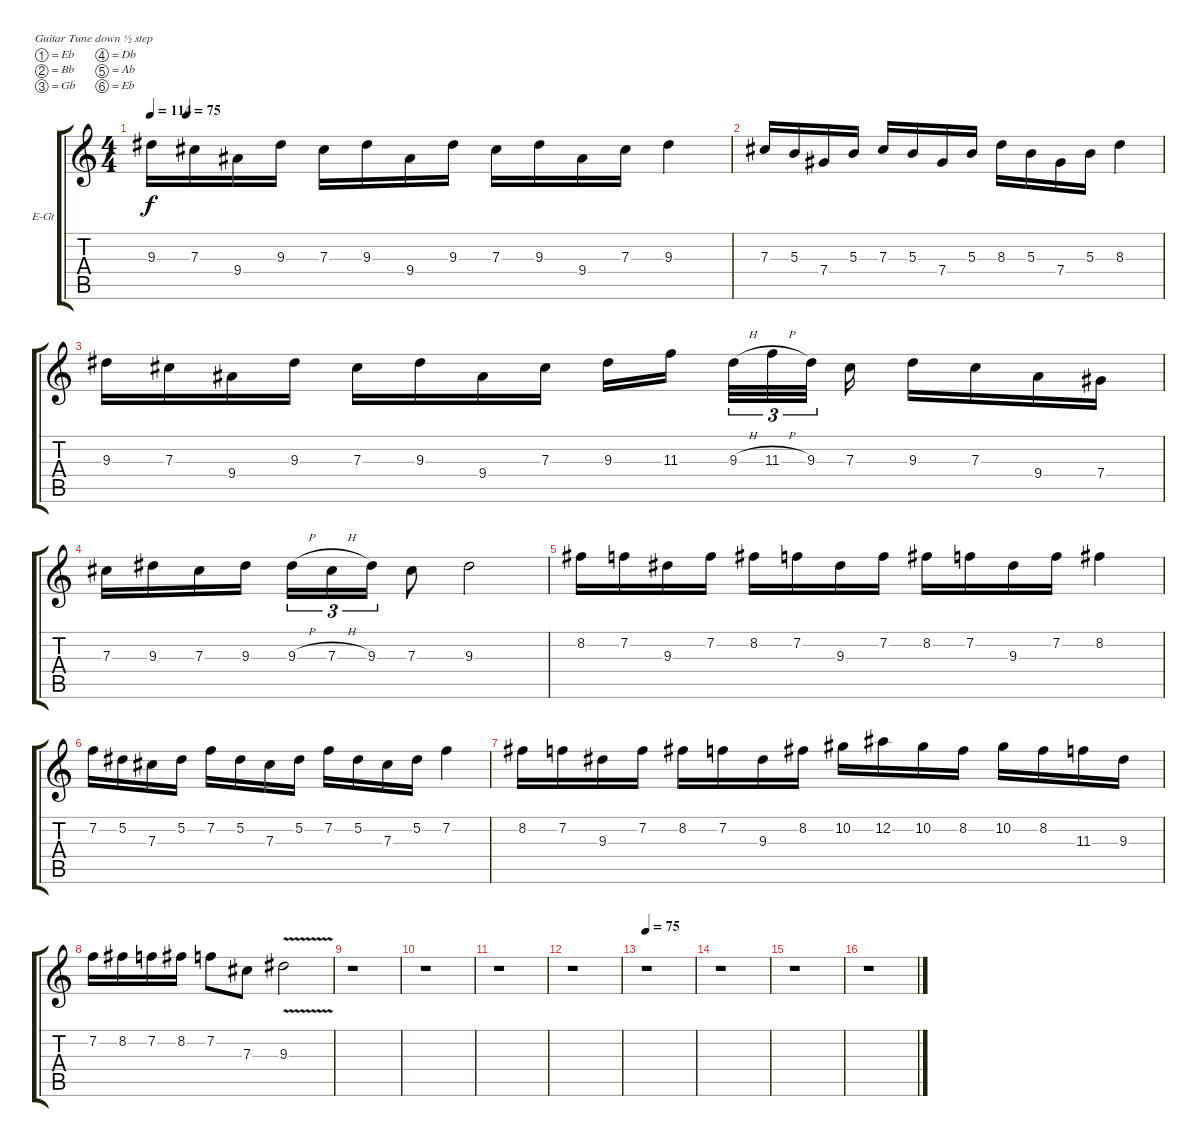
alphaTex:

\bracketExtendMode groupsimilarinstruments
\firstSystemTrackNameOrientation horizontal
\otherSystemsTrackNameOrientation horizontal
\track ("Гитара 2" "E-Gt") {instrument distortionguitar}
\staff {score tabs}
\tuning (Eb4 Bb3 Gb3 Db3 Ab2 Eb2)
\ts (4 4)
\tempo 114
\tempo (75 0.0625)
\clef g2
\ks c
9.3.16{dy f} 7.3.16 9.4.16 9.3.16 7.3.16 9.3.16 9.4.16 9.3.16 7.3.16 9.3.16 9.4.16 7.3.16 9.3.4 |
7.3.16 5.3.16 7.4.16 5.3.16 7.3.16 5.3.16 7.4.16 5.3.16 8.3.16 5.3.16 7.4.16 5.3.16 8.3.4 |
9.3.16 7.3.16 9.4.16 9.3.16 7.3.16 9.3.16 9.4.16 7.3.16 9.3.16 11.3.16 9.3{h}.32{tu (3 2)} 11.3{h}.32{tu (3 2)} 9.3.32{tu (3 2)} 7.3.16 9.3.16 7.3.16 9.4.16 7.4.16 |
7.3.16 9.3.16 7.3.16 9.3.16 9.3{h}.16{tu (3 2)} 7.3{h}.16{tu (3 2)} 9.3.16{tu (3 2)} 7.3.8 9.3.2 |
8.2.16 7.2.16 9.3.16 7.2.16 8.2.16 7.2.16 9.3.16 7.2.16 8.2.16 7.2.16 9.3.16 7.2.16 8.2.4 |
7.2.16 5.2.16 7.3.16 5.2.16 7.2.16 5.2.16 7.3.16 5.2.16 7.2.16 5.2.16 7.3.16 5.2.16 7.2.4 |
8.2.16 7.2.16 9.3.16 7.2.16 8.2.16 7.2.16 9.3.16 8.2.16 10.2.16 12.2.16 10.2.16 8.2.16 10.2.16 8.2.16 11.3.16 9.3.16 |
7.2.16 8.2.16 7.2.16 8.2.16 7.2.8 7.3.8 9.3{v}.2 |
r.1 |
r.1 |
r.1 |
r.1 |
\tempo 75
r.1 |
r.1 |
r.1 |
r.1
